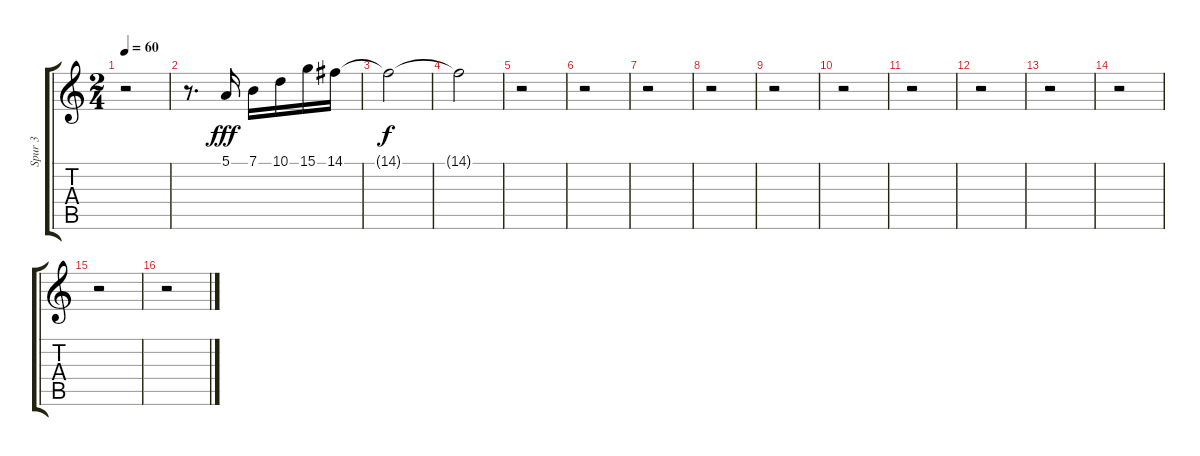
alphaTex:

\track ("Spur 3" "Spur 3") {instrument electricpiano2}
\staff {score tabs}
\tuning (E4 B3 G3 D3 A2 E2) {hide}
\ts (2 4)
\tempo 60
\clef g2
\ks c
r.2{dy fff} |
r.8{d} 5.1.16 7.1.16 10.1.16 15.1.16 14.1.16 |
14.1{t}.2{dy f} |
14.1{t}.2 |
r.2 |
r.2 |
r.2 |
r.2 |
r.2 |
r.2 |
r.2 |
r.2 |
r.2 |
r.2 |
r.2 |
r.2
